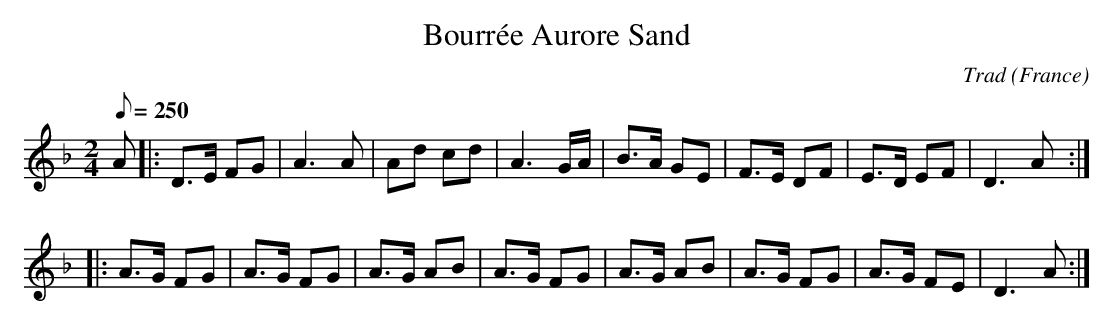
X:1
T:Bourrée Aurore Sand
C:Trad
L:1/8
M:2/4
O:France
Q:250
K:D minor
A|:D>E FG|A3A|Ad cd|A3G/A/|B>A GE|F>E DF|E>D EF|D3A:|:
A>G FG|A>G FG|A>G AB|A>G FG|A>G AB|A>G FG|A>G FE|D3A:|
